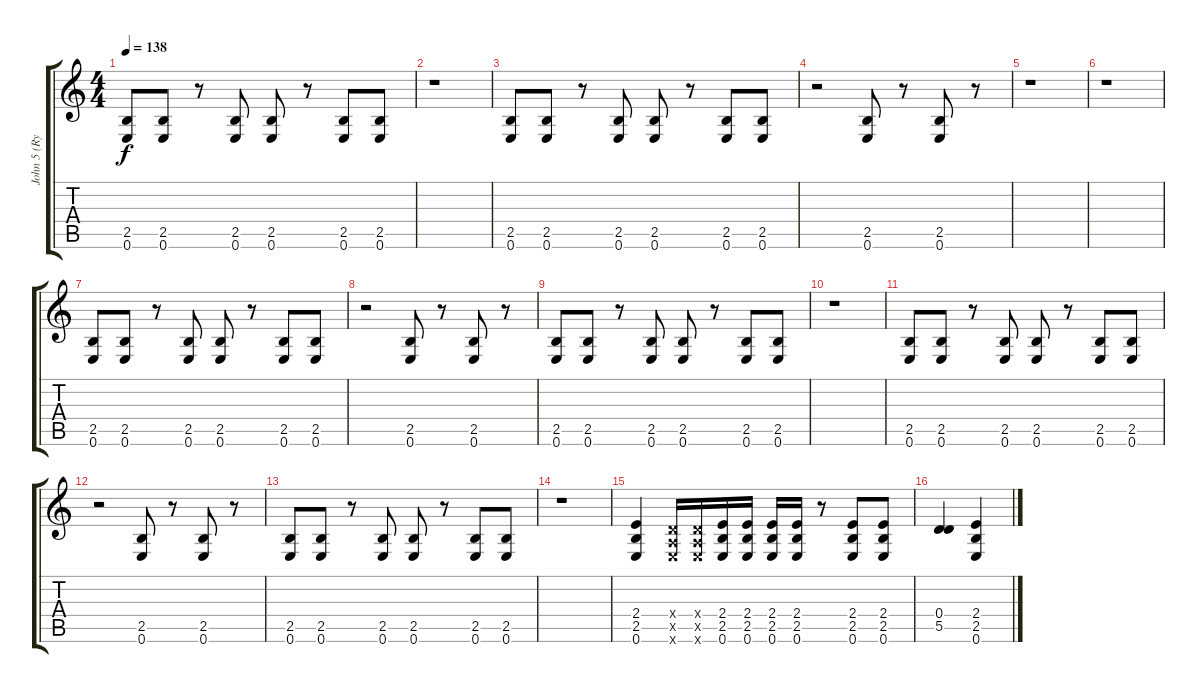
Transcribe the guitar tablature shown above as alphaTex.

\track ("John 5 (Rythmic)" "John 5 (Ry") {instrument distortionguitar}
\staff {score tabs}
\tuning (E4 B3 G3 D3 A2 E2) {hide}
\ts (4 4)
\tempo 138
\clef g2
\ks c
(2.5 0.6).8{dy f} (2.5 0.6).8 r.8 (2.5 0.6).8 (2.5 0.6).8 r.8 (2.5 0.6).8 (2.5 0.6).8 |
r.1 |
(2.5 0.6).8 (2.5 0.6).8 r.8 (2.5 0.6).8 (2.5 0.6).8 r.8 (2.5 0.6).8 (2.5 0.6).8 |
r.2 (2.5 0.6).8 r.8 (2.5 0.6).8 r.8 |
r.1 |
r.1 |
(2.5 0.6).8 (2.5 0.6).8 r.8 (2.5 0.6).8 (2.5 0.6).8 r.8 (2.5 0.6).8 (2.5 0.6).8 |
r.2 (2.5 0.6).8 r.8 (2.5 0.6).8 r.8 |
(2.5 0.6).8 (2.5 0.6).8 r.8 (2.5 0.6).8 (2.5 0.6).8 r.8 (2.5 0.6).8 (2.5 0.6).8 |
r.1 |
(2.5 0.6).8 (2.5 0.6).8 r.8 (2.5 0.6).8 (2.5 0.6).8 r.8 (2.5 0.6).8 (2.5 0.6).8 |
r.2 (2.5 0.6).8 r.8 (2.5 0.6).8 r.8 |
(2.5 0.6).8 (2.5 0.6).8 r.8 (2.5 0.6).8 (2.5 0.6).8 r.8 (2.5 0.6).8 (2.5 0.6).8 |
r.1 |
(2.4 2.5 0.6).4{instrument acousticguitarsteel} (0.4{x} 0.5{x} 0.6{x}).16 (0.4{x} 0.5{x} 0.6{x}).16 (2.4 2.5 0.6).16 (2.4 2.5 0.6).16 (2.4 2.5 0.6).16 (2.4 2.5 0.6).16 r.8 (2.4 2.5 0.6).8 (2.4 2.5 0.6).8 |
(0.4 5.5).4 (2.4 2.5 0.6).4
